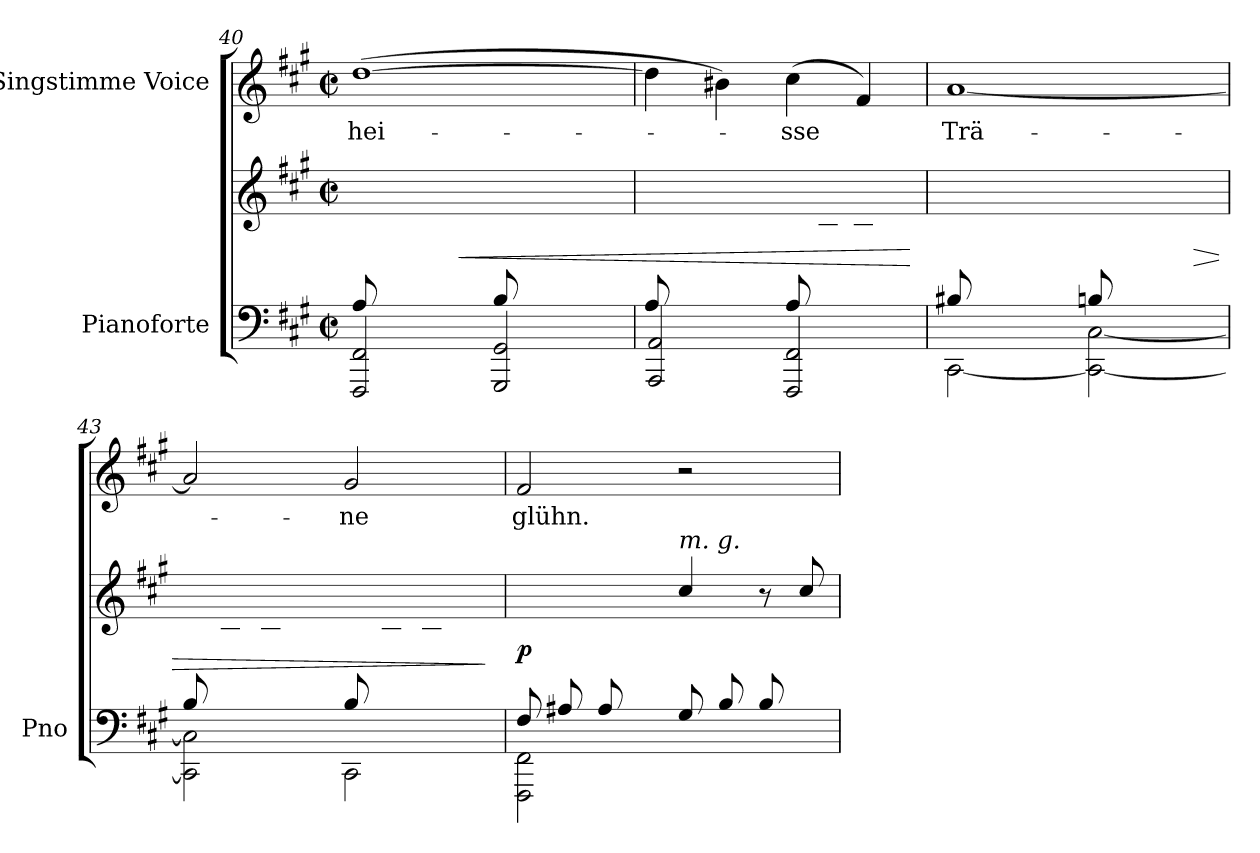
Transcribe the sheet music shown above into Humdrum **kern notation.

**kern	**kern	**dynam	**kern	**text
*part2	*part2	*part2	*part1	*part1
*staff3	*staff2	*staff2/3	*staff1	*staff1
*I"Pianoforte	*	*	*I"Singstimme Voice	*
*I'Pno	*	*	*	*
*clefF4	*clefG2	*	*clefG2	*
*k[f#c#g#]	*k[f#c#g#]	*	*k[f#c#g#]	*
*M2/2	*M2/2	*	*M2/2	*
*met(c|)	*met(c|)	*	*met(c|)	*
=40	=40	=40	=40	=40
*^	*	*	*	*
8A/L	2FFF#/ 2FF#/	8ryy	.	([1dd	hei-
4.ryy	.	8d\	.	.	.
.	.	8d\	.	.	.
!	!	!	!LO:HP:b	!	!
.	.	8f#\J	<	.	.
8B/L	2GGG#/ 2GG#/	8ryy	.	.	.
4.ryy	.	8d\	.	.	.
.	.	8d\	.	.	.
.	.	8f#\J	.	.	.
=41	=41	=41	=41	=41	=41
8A/L	2AAA/ 2AA/	8ryy	.	4dd\]	.
4.ryy	.	8d\	.	.	.
.	.	8d\	.	4b#X\)	.
.	.	8f#\J	.	.	.
8A/L	2FFF#/ 2FF#/	8ryy	.	(4cc#\	-sse
4.ryy	.	8c#\	.	.	.
.	.	8c#\	.	4f#/)	.
.	.	8f#\J	.	.	.
*v	*v	*	*	*	*
.	.	[	.	.
=42	=42	=42	=42	=42
*^	*	*	*	*
8B#X/L	[<2CC#\	8ryy	.	[1a	Trä-
4.ryy	.	8d#X\	.	.	.
.	.	8d#\	.	.	.
.	.	8f#\J	.	.	.
8Bn/L	2CC#\_ [<2C#\	8ryy	.	.	.
4.ryy	.	8dn\	.	.	.
.	.	8d\	.	.	.
!	!	!	!LO:HP:b	!	!
.	.	8f#\J	>	.	.
=43	=43	=43	=43	=43	=43
8B/L	2CC#\] 2C#\]	8ryy	.	2a/]	.
4.ryy	.	8c#\	.	.	.
.	.	8c#\	.	.	.
.	.	8f#\J	.	.	.
8B/L	2CC#\	8ryy	.	2g#/	-ne
4.ryy	.	8c#\	.	.	.
.	.	8c#\	.	.	.
.	.	8e#X\J	.	.	.
*v	*v	*	*	*	*
.	.	]	.	.
=44	=44	=44	=44	=44
*^	*^	*	*	*
!	!	!	!	!LO:DY:b	!	!
8F#/L	2FFF#\ 2FF#\	4.ryy	2..ryy	p	2f#/	glühn.
8A#X/	.	.	.	.	.	.
8A#/	.	.	.	.	.	.
8ryy	.	8f#\J	.	.	.	.
!	!	!LO:TX:i:t=m. g.	!	!	!	!
2ryy	8G#/L	4cc#/	.	.	2r	.
.	8B/	.	.	.	.	.
.	8B/	8r	.	.	.	.
.	8ryy	8cc#/	8f#\J	.	.	.
*v	*v	*	*	*	*	*
*	*v	*v	*	*	*
=	=	=	=	=
*-	*-	*-	*-	*-
